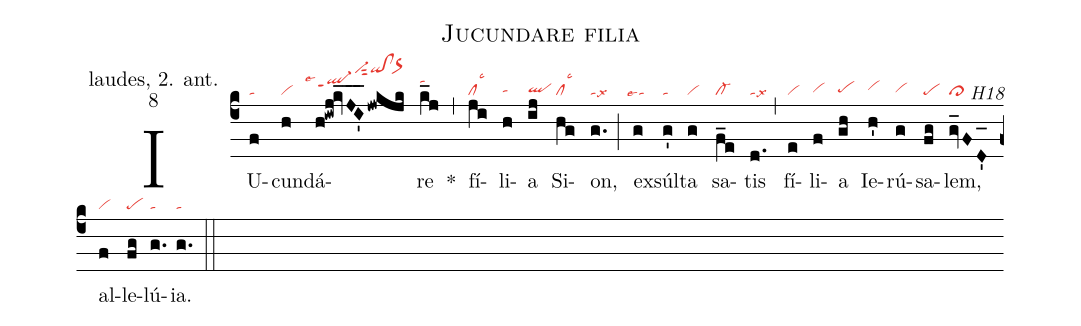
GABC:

name: Jucundare filia;
office-part: laudes, 2. ant.;
mode: 8;
nabc-lines: 1;
commentary: H18;
%%
(c4)
IU(f|ta)cun(h|vi)dá(h!iwj!kv_J_I'_jwkjk|```ql-hippt1lse4vi-hpsut2qihp!clhp`or>hp)re(k_j|tahk) *(,)
fí(ji|cllsc3)li(h|tahg)a(ij|qlhg) Si(hg|cllsc3)on,(g.|talsx6) (;)
ex(g|``talse4)súl(g'|ta)ta(g|vi) sa(f_e|cl-)tis(d.|talsx6) (,)
fí(e|vi)li(f|vihg)a(gh|pehg) Ie(h'|vihh)rú(g|vihg)sa(fg|pe)lem,(gv_FD'_|cl>) al(f|vi)le(fg|pe)lú(g.|ta)ia.(g.|ta) (::)
